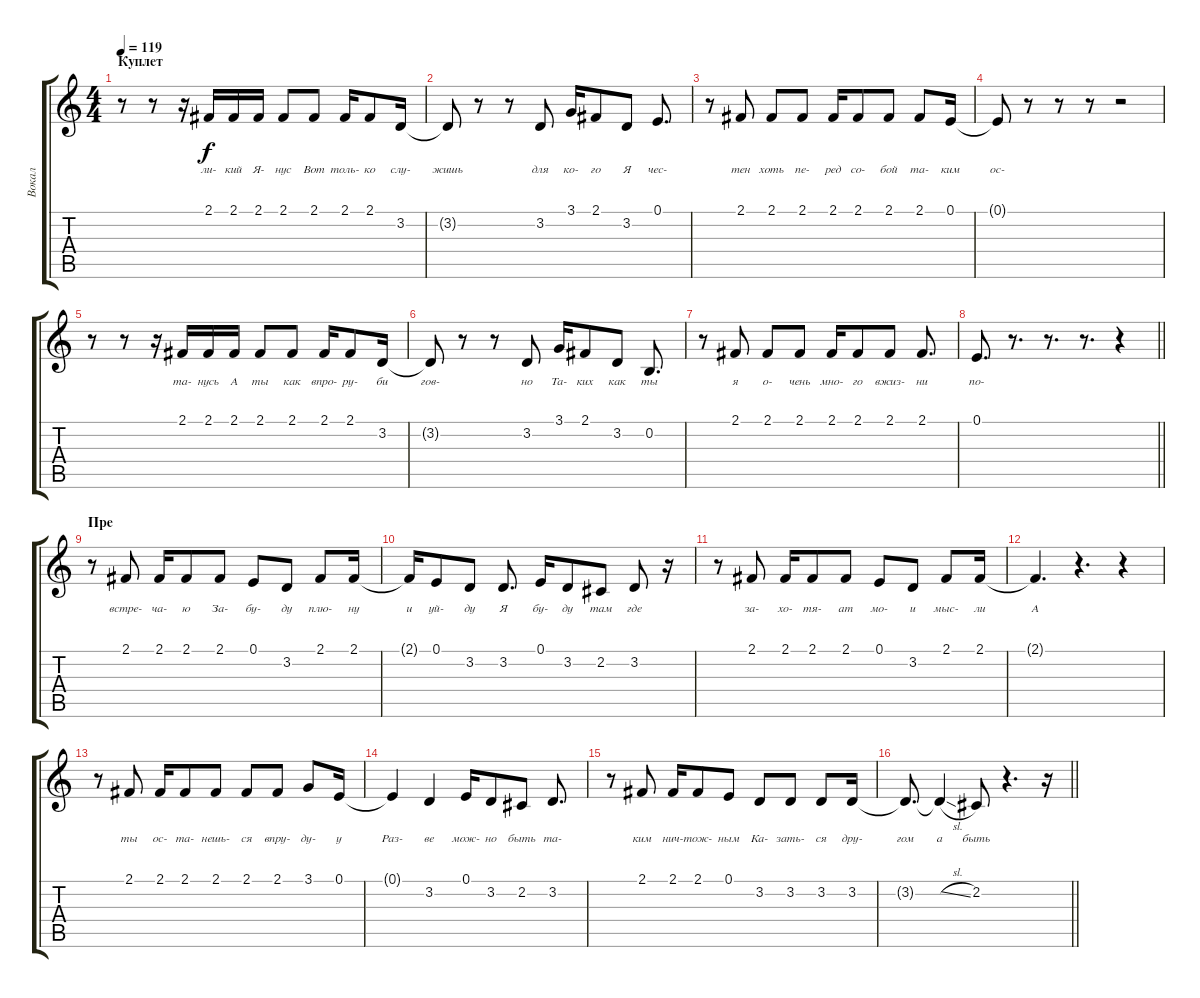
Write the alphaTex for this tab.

\track ("Вокал" "Вокал") {instrument lead2sawtooth}
\staff {score tabs}
\tuning (E4 B3 G3 D3 A2 E2) {hide}
\ts (4 4)
\section ("" "Куплет")
\tempo 119
\clef g2
\ks c
r.8{dy f} r.8 r.16 2.1.16{lyrics (0 "ли-") lyrics (1 "") lyrics (2 "") lyrics (3 "") lyrics (4 "")} 2.1.16{lyrics (0 "кий") lyrics (1 "") lyrics (2 "") lyrics (3 "") lyrics (4 "")} 2.1.16{lyrics (0 "Я-") lyrics (1 "") lyrics (2 "") lyrics (3 "") lyrics (4 "")} 2.1.8{lyrics (0 "нус") lyrics (1 "") lyrics (2 "") lyrics (3 "") lyrics (4 "")} 2.1.8{lyrics (0 "Вот") lyrics (1 "") lyrics (2 "") lyrics (3 "") lyrics (4 "")} 2.1.16{lyrics (0 "толь-") lyrics (1 "") lyrics (2 "") lyrics (3 "") lyrics (4 "")} 2.1.8{lyrics (0 "ко") lyrics (1 "") lyrics (2 "") lyrics (3 "") lyrics (4 "")} 3.2.16{lyrics (0 "слу-") lyrics (1 "") lyrics (2 "") lyrics (3 "") lyrics (4 "")} |
3.2{t}.8{lyrics (0 "жишь") lyrics (1 "") lyrics (2 "") lyrics (3 "") lyrics (4 "")} r.8 r.8 3.2.8{lyrics (0 "для") lyrics (1 "") lyrics (2 "") lyrics (3 "") lyrics (4 "")} 3.1.16{lyrics (0 "ко-") lyrics (1 "") lyrics (2 "") lyrics (3 "") lyrics (4 "")} 2.1.8{lyrics (0 "го") lyrics (1 "") lyrics (2 "") lyrics (3 "") lyrics (4 "")} 3.2.8{lyrics (0 "Я") lyrics (1 "") lyrics (2 "") lyrics (3 "") lyrics (4 "")} 0.1.8{d lyrics (0 "чес-") lyrics (1 "") lyrics (2 "") lyrics (3 "") lyrics (4 "")} |
r.8 2.1.8{lyrics (0 "тен") lyrics (1 "") lyrics (2 "") lyrics (3 "") lyrics (4 "")} 2.1.8{lyrics (0 "хоть") lyrics (1 "") lyrics (2 "") lyrics (3 "") lyrics (4 "")} 2.1.8{lyrics (0 "пе-") lyrics (1 "") lyrics (2 "") lyrics (3 "") lyrics (4 "")} 2.1.16{lyrics (0 "ред") lyrics (1 "") lyrics (2 "") lyrics (3 "") lyrics (4 "")} 2.1.8{lyrics (0 "со-") lyrics (1 "") lyrics (2 "") lyrics (3 "") lyrics (4 "")} 2.1.8{lyrics (0 "бой") lyrics (1 "") lyrics (2 "") lyrics (3 "") lyrics (4 "")} 2.1.8{lyrics (0 "та-") lyrics (1 "") lyrics (2 "") lyrics (3 "") lyrics (4 "")} 0.1.16{lyrics (0 "ким") lyrics (1 "") lyrics (2 "") lyrics (3 "") lyrics (4 "")} |
0.1{t}.8{lyrics (0 "ос-") lyrics (1 "") lyrics (2 "") lyrics (3 "") lyrics (4 "")} r.8 r.8 r.8 r.2 |
r.8 r.8 r.16 2.1.16{lyrics (0 "та-") lyrics (1 "") lyrics (2 "") lyrics (3 "") lyrics (4 "")} 2.1.16{lyrics (0 "нусь") lyrics (1 "") lyrics (2 "") lyrics (3 "") lyrics (4 "")} 2.1.16{lyrics (0 "А") lyrics (1 "") lyrics (2 "") lyrics (3 "") lyrics (4 "")} 2.1.8{lyrics (0 "ты") lyrics (1 "") lyrics (2 "") lyrics (3 "") lyrics (4 "")} 2.1.8{lyrics (0 "как") lyrics (1 "") lyrics (2 "") lyrics (3 "") lyrics (4 "")} 2.1.16{lyrics (0 "впро-") lyrics (1 "") lyrics (2 "") lyrics (3 "") lyrics (4 "")} 2.1.8{lyrics (0 "ру-") lyrics (1 "") lyrics (2 "") lyrics (3 "") lyrics (4 "")} 3.2.16{lyrics (0 "би") lyrics (1 "") lyrics (2 "") lyrics (3 "") lyrics (4 "")} |
3.2{t}.8{lyrics (0 "гов-") lyrics (1 "") lyrics (2 "") lyrics (3 "") lyrics (4 "")} r.8 r.8 3.2.8{lyrics (0 "но") lyrics (1 "") lyrics (2 "") lyrics (3 "") lyrics (4 "")} 3.1.16{lyrics (0 "Та-") lyrics (1 "") lyrics (2 "") lyrics (3 "") lyrics (4 "")} 2.1.8{lyrics (0 "ких") lyrics (1 "") lyrics (2 "") lyrics (3 "") lyrics (4 "")} 3.2.8{lyrics (0 "как") lyrics (1 "") lyrics (2 "") lyrics (3 "") lyrics (4 "")} 0.2.8{d lyrics (0 "ты") lyrics (1 "") lyrics (2 "") lyrics (3 "") lyrics (4 "")} |
r.8 2.1.8{lyrics (0 "я") lyrics (1 "") lyrics (2 "") lyrics (3 "") lyrics (4 "")} 2.1.8{lyrics (0 "о-") lyrics (1 "") lyrics (2 "") lyrics (3 "") lyrics (4 "")} 2.1.8{lyrics (0 "чень") lyrics (1 "") lyrics (2 "") lyrics (3 "") lyrics (4 "")} 2.1.16{lyrics (0 "мно-") lyrics (1 "") lyrics (2 "") lyrics (3 "") lyrics (4 "")} 2.1.8{lyrics (0 "го") lyrics (1 "") lyrics (2 "") lyrics (3 "") lyrics (4 "")} 2.1.8{lyrics (0 "вжиз-") lyrics (1 "") lyrics (2 "") lyrics (3 "") lyrics (4 "")} 2.1.8{d lyrics (0 "ни") lyrics (1 "") lyrics (2 "") lyrics (3 "") lyrics (4 "")} |
\barLineRight lightlight
0.1.8{d lyrics (0 "по-") lyrics (1 "") lyrics (2 "") lyrics (3 "") lyrics (4 "")} r.8{d} r.8{d} r.8{d} r.4 |
\section ("" "Пре")
r.8 2.1.8{lyrics (0 "встре-") lyrics (1 "") lyrics (2 "") lyrics (3 "") lyrics (4 "")} 2.1.16{lyrics (0 "ча-") lyrics (1 "") lyrics (2 "") lyrics (3 "") lyrics (4 "")} 2.1.8{lyrics (0 "ю") lyrics (1 "") lyrics (2 "") lyrics (3 "") lyrics (4 "")} 2.1.8{lyrics (0 "За-") lyrics (1 "") lyrics (2 "") lyrics (3 "") lyrics (4 "")} 0.1.8{lyrics (0 "бу-") lyrics (1 "") lyrics (2 "") lyrics (3 "") lyrics (4 "")} 3.2.8{lyrics (0 "ду") lyrics (1 "") lyrics (2 "") lyrics (3 "") lyrics (4 "")} 2.1.8{lyrics (0 "плю-") lyrics (1 "") lyrics (2 "") lyrics (3 "") lyrics (4 "")} 2.1.16{lyrics (0 "ну") lyrics (1 "") lyrics (2 "") lyrics (3 "") lyrics (4 "")} |
2.1{t}.16{lyrics (0 "и") lyrics (1 "") lyrics (2 "") lyrics (3 "") lyrics (4 "")} 0.1.8{lyrics (0 "уй-") lyrics (1 "") lyrics (2 "") lyrics (3 "") lyrics (4 "")} 3.2.8{lyrics (0 "ду") lyrics (1 "") lyrics (2 "") lyrics (3 "") lyrics (4 "")} 3.2.8{d lyrics (0 "Я") lyrics (1 "") lyrics (2 "") lyrics (3 "") lyrics (4 "")} 0.1.16{lyrics (0 "бу-") lyrics (1 "") lyrics (2 "") lyrics (3 "") lyrics (4 "")} 3.2.8{lyrics (0 "ду") lyrics (1 "") lyrics (2 "") lyrics (3 "") lyrics (4 "")} 2.2.8{lyrics (0 "там") lyrics (1 "") lyrics (2 "") lyrics (3 "") lyrics (4 "")} 3.2.8{lyrics (0 "где") lyrics (1 "") lyrics (2 "") lyrics (3 "") lyrics (4 "")} r.16 |
r.8 2.1.8{lyrics (0 "за-") lyrics (1 "") lyrics (2 "") lyrics (3 "") lyrics (4 "")} 2.1.16{lyrics (0 "хо-") lyrics (1 "") lyrics (2 "") lyrics (3 "") lyrics (4 "")} 2.1.8{lyrics (0 "тя-") lyrics (1 "") lyrics (2 "") lyrics (3 "") lyrics (4 "")} 2.1.8{lyrics (0 "ат") lyrics (1 "") lyrics (2 "") lyrics (3 "") lyrics (4 "")} 0.1.8{lyrics (0 "мо-") lyrics (1 "") lyrics (2 "") lyrics (3 "") lyrics (4 "")} 3.2.8{lyrics (0 "и") lyrics (1 "") lyrics (2 "") lyrics (3 "") lyrics (4 "")} 2.1.8{lyrics (0 "мыс-") lyrics (1 "") lyrics (2 "") lyrics (3 "") lyrics (4 "")} 2.1.16{lyrics (0 "ли") lyrics (1 "") lyrics (2 "") lyrics (3 "") lyrics (4 "")} |
2.1{t}.4{d lyrics (0 "А") lyrics (1 "") lyrics (2 "") lyrics (3 "") lyrics (4 "")} r.4{d} r.4 |
r.8 2.1.8{lyrics (0 "ты") lyrics (1 "") lyrics (2 "") lyrics (3 "") lyrics (4 "")} 2.1.16{lyrics (0 "ос-") lyrics (1 "") lyrics (2 "") lyrics (3 "") lyrics (4 "")} 2.1.8{lyrics (0 "та-") lyrics (1 "") lyrics (2 "") lyrics (3 "") lyrics (4 "")} 2.1.8{lyrics (0 "нешь-") lyrics (1 "") lyrics (2 "") lyrics (3 "") lyrics (4 "")} 2.1.8{lyrics (0 "ся") lyrics (1 "") lyrics (2 "") lyrics (3 "") lyrics (4 "")} 2.1.8{lyrics (0 "впру-") lyrics (1 "") lyrics (2 "") lyrics (3 "") lyrics (4 "")} 3.1.8{lyrics (0 "ду-") lyrics (1 "") lyrics (2 "") lyrics (3 "") lyrics (4 "")} 0.1.16{lyrics (0 "у") lyrics (1 "") lyrics (2 "") lyrics (3 "") lyrics (4 "")} |
0.1{t}.4{lyrics (0 "Раз-") lyrics (1 "") lyrics (2 "") lyrics (3 "") lyrics (4 "")} 3.2.4{lyrics (0 "ве") lyrics (1 "") lyrics (2 "") lyrics (3 "") lyrics (4 "")} 0.1.16{lyrics (0 "мож-") lyrics (1 "") lyrics (2 "") lyrics (3 "") lyrics (4 "")} 3.2.8{lyrics (0 "но") lyrics (1 "") lyrics (2 "") lyrics (3 "") lyrics (4 "")} 2.2.8{lyrics (0 "быть") lyrics (1 "") lyrics (2 "") lyrics (3 "") lyrics (4 "")} 3.2.8{d lyrics (0 "та-") lyrics (1 "") lyrics (2 "") lyrics (3 "") lyrics (4 "")} |
r.8 2.1.8{lyrics (0 "ким") lyrics (1 "") lyrics (2 "") lyrics (3 "") lyrics (4 "")} 2.1.16{lyrics (0 "нич-") lyrics (1 "") lyrics (2 "") lyrics (3 "") lyrics (4 "")} 2.1.8{lyrics (0 "тож-") lyrics (1 "") lyrics (2 "") lyrics (3 "") lyrics (4 "")} 0.1.8{lyrics (0 "ным") lyrics (1 "") lyrics (2 "") lyrics (3 "") lyrics (4 "")} 3.2.8{lyrics (0 "Ка-") lyrics (1 "") lyrics (2 "") lyrics (3 "") lyrics (4 "")} 3.2.8{lyrics (0 "зать-") lyrics (1 "") lyrics (2 "") lyrics (3 "") lyrics (4 "")} 3.2.8{lyrics (0 "ся") lyrics (1 "") lyrics (2 "") lyrics (3 "") lyrics (4 "")} 3.2.16{lyrics (0 "дру-") lyrics (1 "") lyrics (2 "") lyrics (3 "") lyrics (4 "")} |
\barLineRight lightlight
3.2{t}.8{d lyrics (0 "гом") lyrics (1 "") lyrics (2 "") lyrics (3 "") lyrics (4 "")} 3.2{sl t}.4{lyrics (0 "а") lyrics (1 "") lyrics (2 "") lyrics (3 "") lyrics (4 "")} 2.2.8{lyrics (0 "быть") lyrics (1 "") lyrics (2 "") lyrics (3 "") lyrics (4 "")} r.4{d} r.16
